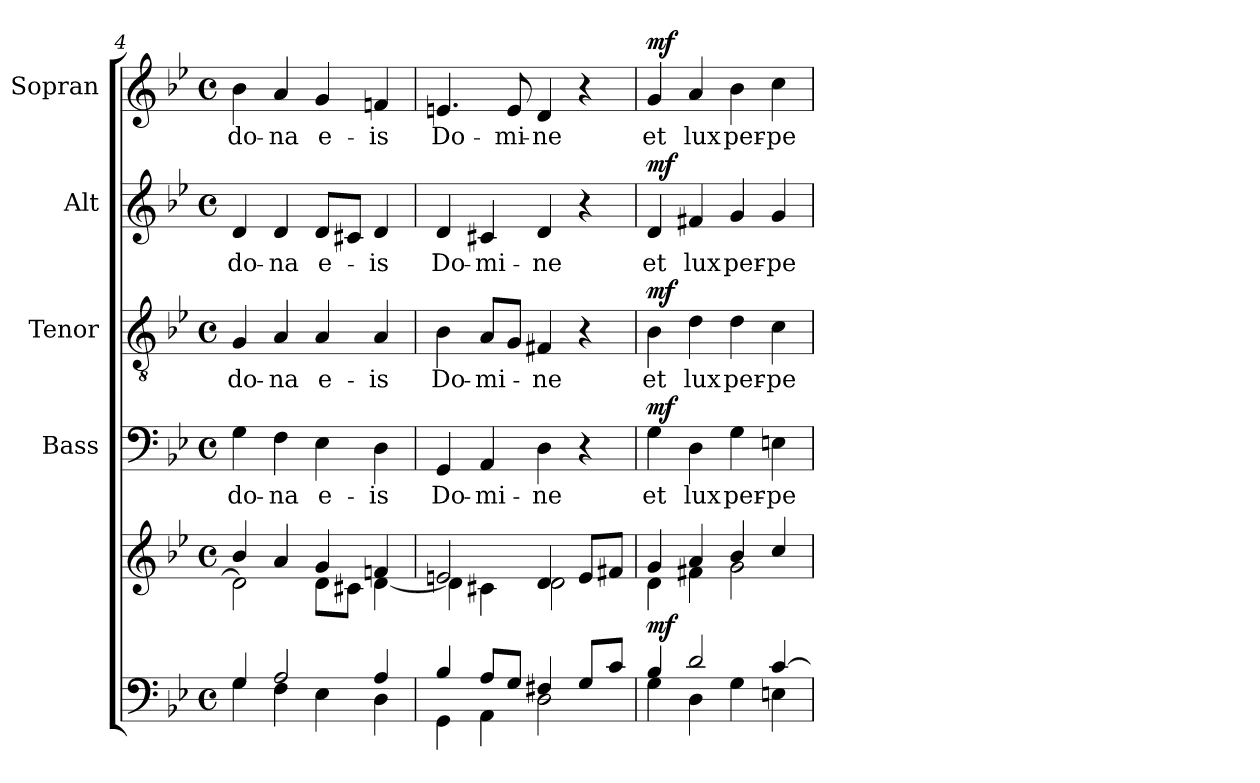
**kern	**kern	**dynam	**kern	**text	**dynam	**kern	**text	**dynam	**kern	**text	**dynam	**kern	**text	**dynam
*part5	*part5	*part5	*part4	*part4	*part4	*part3	*part3	*part3	*part2	*part2	*part2	*part1	*part1	*part1
*staff6	*staff5	*staff5/6	*staff4	*staff4	*staff4	*staff3	*staff3	*staff3	*staff2	*staff2	*staff2	*staff1	*staff1	*staff1
*	*	*	*I"Bass	*	*	*I"Tenor	*	*	*I"Alt	*	*	*I"Sopran	*	*
*	*	*	*I'B.	*	*	*I'T.	*	*	*I'A.	*	*	*I'S.	*	*
*clefF4	*clefG2	*	*clefF4	*	*	*clefGv2	*	*	*clefG2	*	*	*clefG2	*	*
*k[b-e-]	*k[b-e-]	*	*k[b-e-]	*	*	*k[b-e-]	*	*	*k[b-e-]	*	*	*k[b-e-]	*	*
*B-:	*B-:	*	*B-:	*	*	*B-:	*	*	*B-:	*	*	*B-:	*	*
*M4/4	*M4/4	*	*M4/4	*	*	*M4/4	*	*	*M4/4	*	*	*M4/4	*	*
*met(c)	*met(c)	*	*met(c)	*	*	*met(c)	*	*	*met(c)	*	*	*met(c)	*	*
=4	=4	=4	=4	=4	=4	=4	=4	=4	=4	=4	=4	=4	=4	=4
*^	*^	*	*	*	*	*	*	*	*	*	*	*	*	*
!	!	!	!	!	!	!LO:LY:b	!	!	!LO:LY:b	!	!	!LO:LY:b	!	!	!LO:LY:b	!
4G/	4G\	4b-/	2d\]	.	4G\	do-	.	4G/	do-	.	4d/	do-	.	4b-\	do-	.
!	!	!	!	!	!	!LO:LY:b	!	!	!LO:LY:b	!	!	!LO:LY:b	!	!	!LO:LY:b	!
2A/	4F\	4a/	.	.	4F\	-na	.	4A/	-na	.	4d/	-na	.	4a/	-na	.
!	!	!	!	!	!	!LO:LY:b	!	!	!LO:LY:b	!	!	!LO:LY:b	!	!	!LO:LY:b	!
.	4E-\	4g/	8d\L	.	4E-\	e-	.	4A/	e-	.	8d/L	e-	.	4g/	e-	.
.	.	.	8c#X\J	.	.	.	.	.	.	.	8c#X/J	.	.	.	.	.
!	!	!	!	!	!	!LO:LY:b	!	!	!LO:LY:b	!	!	!LO:LY:b	!	!	!LO:LY:b	!
4A/	4D\	4fn/	[<4d\	.	4D\	-is	.	4A/	-is	.	4d/	-is	.	4fn/	-is	.
=5	=5	=5	=5	=5	=5	=5	=5	=5	=5	=5	=5	=5	=5	=5	=5	=5
!	!	!	!	!	!	!LO:LY:b	!	!	!LO:LY:b	!	!	!LO:LY:b	!	!	!LO:LY:b	!
4B-/	4GG\	2en/	4d\]	.	4GG/	Do-	.	4B-\	Do-	.	4d/	Do-	.	4.en/	Do-	.
!	!	!	!	!	!	!LO:LY:b	!	!	!LO:LY:b	!	!	!LO:LY:b	!	!	!	!
8A/L	4AA\	.	4c#X\	.	4AA/	-mi-	.	8A/L	-mi-	.	4c#X/	-mi-	.	.	.	.
!	!	!	!	!	!	!	!	!	!	!	!	!	!	!	!LO:LY:b	!
8G/J	.	.	.	.	.	.	.	8G/J	.	.	.	.	.	8e/	-mi-	.
!	!	!	!	!	!	!LO:LY:b	!	!	!LO:LY:b	!	!	!LO:LY:b	!	!	!LO:LY:b	!
4F#X/	2D\	4d/	2d\	.	4D\	-ne	.	4F#X/	-ne	.	4d/	-ne	.	4d/	-ne	.
8G/L	.	8e/L	.	.	4r	.	.	4r	.	.	4r	.	.	4r	.	.
8c/J	.	8f#X/J	.	.	.	.	.	.	.	.	.	.	.	.	.	.
!!LO:LB:g=z
=6	=6	=6	=6	=6	=6	=6	=6	=6	=6	=6	=6	=6	=6	=6	=6	=6
!	!	!	!	!LO:DY:b	!	!LO:LY:b	!LO:DY:a	!	!LO:LY:b	!LO:DY:a	!	!LO:LY:b	!LO:DY:a	!	!LO:LY:b	!LO:DY:a
4B-/	4G\	4g/	4d\	mf	4G\	et	mf	4B-\	et	mf	4d/	et	mf	4g/	et	mf
!	!	!	!	!	!	!LO:LY:b	!	!	!LO:LY:b	!	!	!LO:LY:b	!	!	!LO:LY:b	!
2d/	4D\	4a/	4f#X\	.	4D\	lux	.	4d\	lux	.	4f#X/	lux	.	4a/	lux	.
!	!	!	!	!	!	!LO:LY:b	!	!	!LO:LY:b	!	!	!LO:LY:b	!	!	!LO:LY:b	!
.	4G\	4b-/	2g\	.	4G\	per-	.	4d\	per-	.	4g/	per-	.	4b-\	per-	.
!	!	!	!	!	!	!LO:LY:b	!	!	!LO:LY:b	!	!	!LO:LY:b	!	!	!LO:LY:b	!
[>4c/	4En\	4cc/	.	.	4En\	-pe-	.	4c\	-pe-	.	4g/	-pe-	.	4cc\	-pe-	.
*v	*v	*	*	*	*	*	*	*	*	*	*	*	*	*	*	*
*	*v	*v	*	*	*	*	*	*	*	*	*	*	*	*	*
=	=	=	=	=	=	=	=	=	=	=	=	=	=	=
*-	*-	*-	*-	*-	*-	*-	*-	*-	*-	*-	*-	*-	*-	*-
